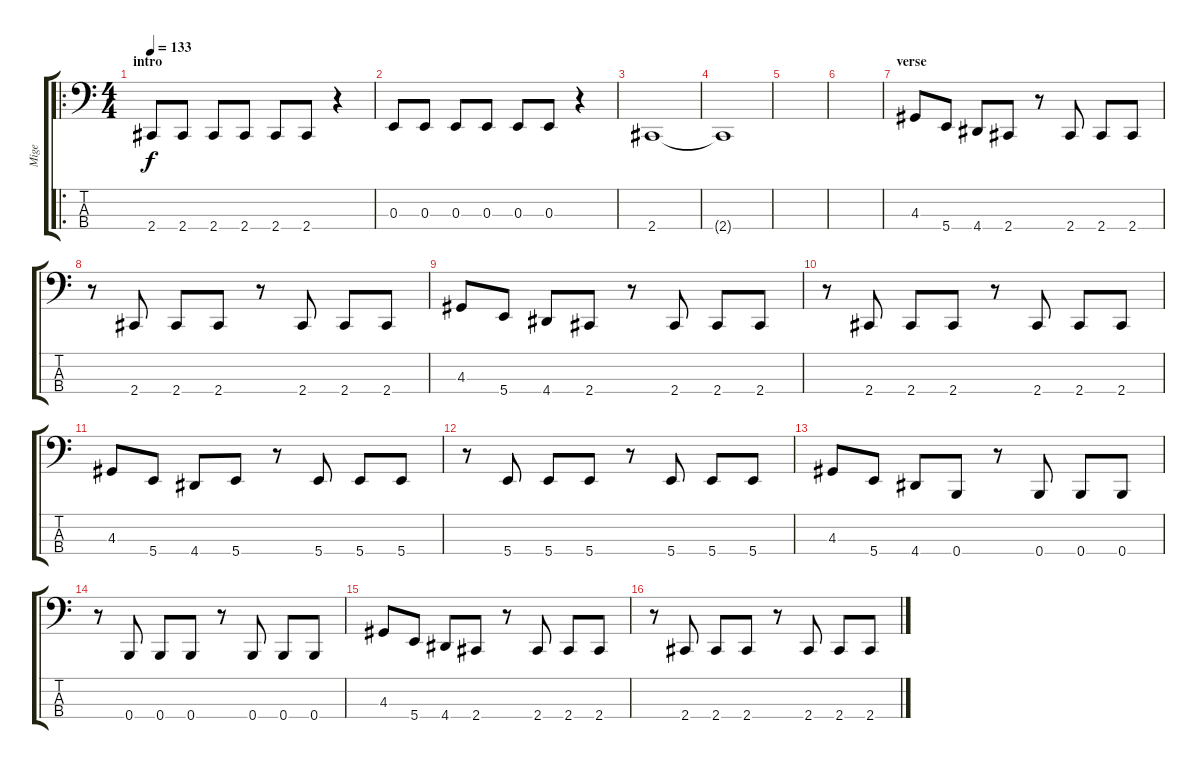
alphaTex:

\track ("Mige" "Mige") {instrument electricbassfinger}
\staff {score tabs}
\tuning (D2 A1 E1 B0) {hide}
\ro
\ts (4 4)
\section ("" "intro")
\tempo 133
\clef f4
\ks c
2.4.8{dy f instrument electricbassfinger} 2.4.8 2.4.8 2.4.8 2.4.8 2.4.8 r.4 |
0.3.8 0.3.8 0.3.8 0.3.8 0.3.8 0.3.8 r.4 |
2.4.1 |
2.4{t}.1 |
|
|
\section ("" "verse")
4.3.8 5.4.8 4.4.8 2.4.8 r.8 2.4.8 2.4.8 2.4.8 |
r.8 2.4.8 2.4.8 2.4.8 r.8 2.4.8 2.4.8 2.4.8 |
4.3.8 5.4.8 4.4.8 2.4.8 r.8 2.4.8 2.4.8 2.4.8 |
r.8 2.4.8 2.4.8 2.4.8 r.8 2.4.8 2.4.8 2.4.8 |
4.3.8 5.4.8 4.4.8 5.4.8 r.8 5.4.8 5.4.8 5.4.8 |
r.8 5.4.8 5.4.8 5.4.8 r.8 5.4.8 5.4.8 5.4.8 |
4.3.8 5.4.8 4.4.8 0.4.8 r.8 0.4.8 0.4.8 0.4.8 |
r.8 0.4.8 0.4.8 0.4.8 r.8 0.4.8 0.4.8 0.4.8 |
4.3.8 5.4.8 4.4.8 2.4.8 r.8 2.4.8 2.4.8 2.4.8 |
r.8 2.4.8 2.4.8 2.4.8 r.8 2.4.8 2.4.8 2.4.8
